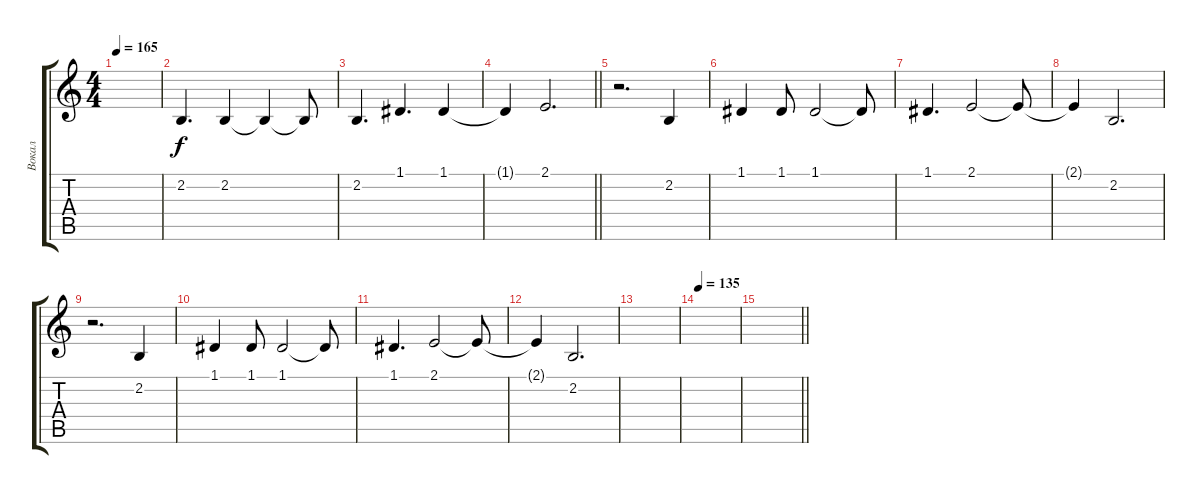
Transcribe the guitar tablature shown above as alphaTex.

\track ("Вокал" "Вокал") {instrument pad3polysynth}
\staff {score tabs}
\tuning (D4 A3 F3 C3 G2 C2) {hide}
\ts (4 4)
\tempo 165
\clef g2
\ks c
|
2.2.4{d} 2.2.4 2.2{t}.4 2.2{t}.8 |
2.2.4{d} 1.1.4{d} 1.1.4 |
\barLineRight lightlight
1.1{t}.4 2.1.2{d} |
r.2{d} 2.2.4 |
1.1.4 1.1.8 1.1.2 1.1{t}.8 |
1.1.4{d} 2.1.2 2.1{t}.8 |
2.1{t}.4 2.2.2{d} |
r.2{d} 2.2.4 |
1.1.4 1.1.8 1.1.2 1.1{t}.8 |
1.1.4{d} 2.1.2 2.1{t}.8 |
2.1{t}.4 2.2.2{d} |
|
\tempo 135
|
\barLineRight lightlight
